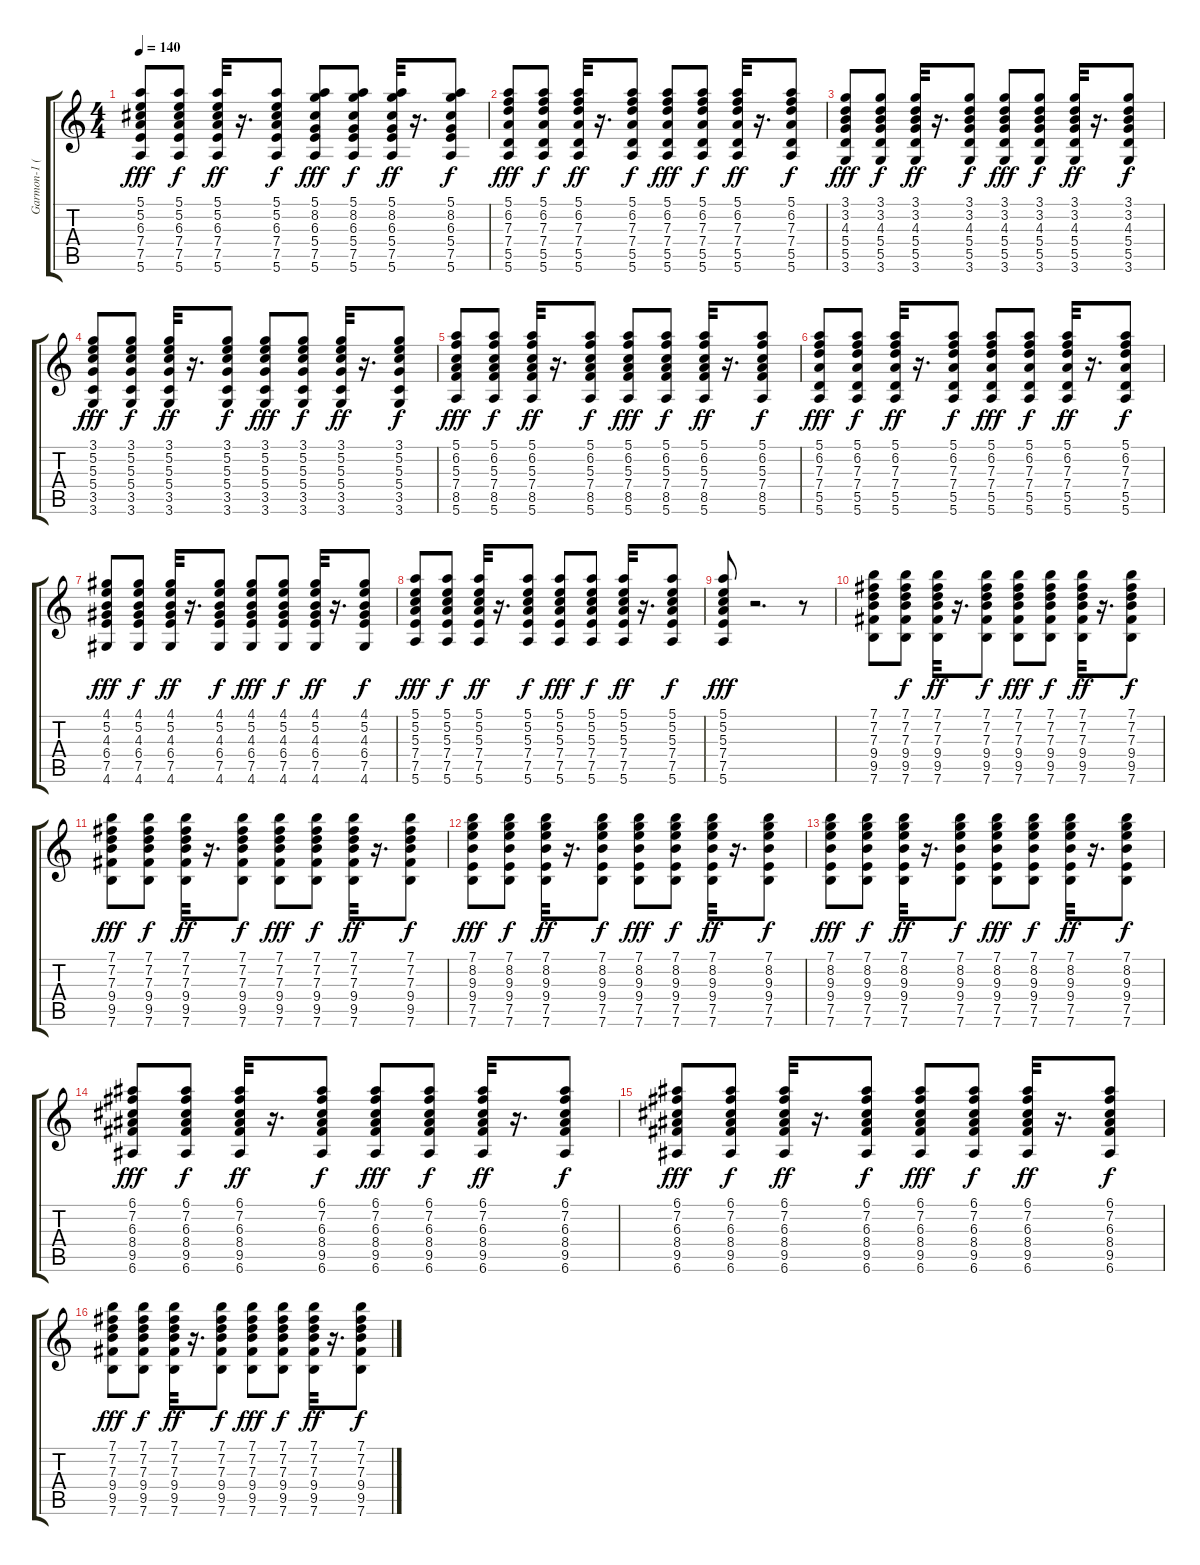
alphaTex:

\track ("Garmon-1 (R-Guitar)" "Garmon-1 (") {instrument acousticguitarsteel}
\staff {score tabs}
\tuning (E4 B3 G3 D3 A2 E2) {hide}
\ts (4 4)
\tempo 140
\clef g2
\ks c
(5.1 5.2 6.3 7.4 7.5 5.6).8{dy fff} (5.1 5.2 6.3 7.4 7.5 5.6).8{dy f} (5.1 5.2 6.3 7.4 7.5 5.6).32{dy ff} r.16{d} (5.1 5.2 6.3 7.4 7.5 5.6).8{dy f} (5.1 8.2 6.3 5.4 7.5 5.6).8{dy fff} (5.1 8.2 6.3 5.4 7.5 5.6).8{dy f} (5.1 8.2 6.3 5.4 7.5 5.6).32{dy ff} r.16{d} (5.1 8.2 6.3 5.4 7.5 5.6).8{dy f} |
(5.1 6.2 7.3 7.4 5.5 5.6).8{dy fff} (5.1 6.2 7.3 7.4 5.5 5.6).8{dy f} (5.1 6.2 7.3 7.4 5.5 5.6).32{dy ff} r.16{d} (5.1 6.2 7.3 7.4 5.5 5.6).8{dy f} (5.1 6.2 7.3 7.4 5.5 5.6).8{dy fff} (5.1 6.2 7.3 7.4 5.5 5.6).8{dy f} (5.1 6.2 7.3 7.4 5.5 5.6).32{dy ff} r.16{d} (5.1 6.2 7.3 7.4 5.5 5.6).8{dy f} |
(3.1 3.2 4.3 5.4 5.5 3.6).8{dy fff} (3.1 3.2 4.3 5.4 5.5 3.6).8{dy f} (3.1 3.2 4.3 5.4 5.5 3.6).32{dy ff} r.16{d} (3.1 3.2 4.3 5.4 5.5 3.6).8{dy f} (3.1 3.2 4.3 5.4 5.5 3.6).8{dy fff} (3.1 3.2 4.3 5.4 5.5 3.6).8{dy f} (3.1 3.2 4.3 5.4 5.5 3.6).32{dy ff} r.16{d} (3.1 3.2 4.3 5.4 5.5 3.6).8{dy f} |
(3.1 5.2 5.3 5.4 3.5 3.6).8{dy fff} (3.1 5.2 5.3 5.4 3.5 3.6).8{dy f} (3.1 5.2 5.3 5.4 3.5 3.6).32{dy ff} r.16{d} (3.1 5.2 5.3 5.4 3.5 3.6).8{dy f} (3.1 5.2 5.3 5.4 3.5 3.6).8{dy fff} (3.1 5.2 5.3 5.4 3.5 3.6).8{dy f} (3.1 5.2 5.3 5.4 3.5 3.6).32{dy ff} r.16{d} (3.1 5.2 5.3 5.4 3.5 3.6).8{dy f} |
(5.1 6.2 5.3 7.4 8.5 5.6).8{dy fff} (5.1 6.2 5.3 7.4 8.5 5.6).8{dy f} (5.1 6.2 5.3 7.4 8.5 5.6).32{dy ff} r.16{d} (5.1 6.2 5.3 7.4 8.5 5.6).8{dy f} (5.1 6.2 5.3 7.4 8.5 5.6).8{dy fff} (5.1 6.2 5.3 7.4 8.5 5.6).8{dy f} (5.1 6.2 5.3 7.4 8.5 5.6).32{dy ff} r.16{d} (5.1 6.2 5.3 7.4 8.5 5.6).8{dy f} |
(5.1 6.2 7.3 7.4 5.5 5.6).8{dy fff} (5.1 6.2 7.3 7.4 5.5 5.6).8{dy f} (5.1 6.2 7.3 7.4 5.5 5.6).32{dy ff} r.16{d} (5.1 6.2 7.3 7.4 5.5 5.6).8{dy f} (5.1 6.2 7.3 7.4 5.5 5.6).8{dy fff} (5.1 6.2 7.3 7.4 5.5 5.6).8{dy f} (5.1 6.2 7.3 7.4 5.5 5.6).32{dy ff} r.16{d} (5.1 6.2 7.3 7.4 5.5 5.6).8{dy f} |
(4.1 5.2 4.3 6.4 7.5 4.6).8{dy fff} (4.1 5.2 4.3 6.4 7.5 4.6).8{dy f} (4.1 5.2 4.3 6.4 7.5 4.6).32{dy ff} r.16{d} (4.1 5.2 4.3 6.4 7.5 4.6).8{dy f} (4.1 5.2 4.3 6.4 7.5 4.6).8{dy fff} (4.1 5.2 4.3 6.4 7.5 4.6).8{dy f} (4.1 5.2 4.3 6.4 7.5 4.6).32{dy ff} r.16{d} (4.1 5.2 4.3 6.4 7.5 4.6).8{dy f} |
(5.1 5.2 5.3 7.4 7.5 5.6).8{dy fff} (5.1 5.2 5.3 7.4 7.5 5.6).8{dy f} (5.1 5.2 5.3 7.4 7.5 5.6).32{dy ff} r.16{d} (5.1 5.2 5.3 7.4 7.5 5.6).8{dy f} (5.1 5.2 5.3 7.4 7.5 5.6).8{dy fff} (5.1 5.2 5.3 7.4 7.5 5.6).8{dy f} (5.1 5.2 5.3 7.4 7.5 5.6).32{dy ff} r.16{d} (5.1 5.2 5.3 7.4 7.5 5.6).8{dy f} |
(5.1 5.2 5.3 7.4 7.5 5.6).8{dy fff} r.2{d} r.8 |
(7.1 7.2 7.3 9.4 9.5 7.6).8 (7.1 7.2 7.3 9.4 9.5 7.6).8{dy f} (7.1 7.2 7.3 9.4 9.5 7.6).32{dy ff} r.16{d} (7.1 7.2 7.3 9.4 9.5 7.6).8{dy f} (7.1 7.2 7.3 9.4 9.5 7.6).8{dy fff} (7.1 7.2 7.3 9.4 9.5 7.6).8{dy f} (7.1 7.2 7.3 9.4 9.5 7.6).32{dy ff} r.16{d} (7.1 7.2 7.3 9.4 9.5 7.6).8{dy f} |
(7.1 7.2 7.3 9.4 9.5 7.6).8{dy fff} (7.1 7.2 7.3 9.4 9.5 7.6).8{dy f} (7.1 7.2 7.3 9.4 9.5 7.6).32{dy ff} r.16{d} (7.1 7.2 7.3 9.4 9.5 7.6).8{dy f} (7.1 7.2 7.3 9.4 9.5 7.6).8{dy fff} (7.1 7.2 7.3 9.4 9.5 7.6).8{dy f} (7.1 7.2 7.3 9.4 9.5 7.6).32{dy ff} r.16{d} (7.1 7.2 7.3 9.4 9.5 7.6).8{dy f} |
(7.1 8.2 9.3 9.4 7.5 7.6).8{dy fff} (7.1 8.2 9.3 9.4 7.5 7.6).8{dy f} (7.1 8.2 9.3 9.4 7.5 7.6).32{dy ff} r.16{d} (7.1 8.2 9.3 9.4 7.5 7.6).8{dy f} (7.1 8.2 9.3 9.4 7.5 7.6).8{dy fff} (7.1 8.2 9.3 9.4 7.5 7.6).8{dy f} (7.1 8.2 9.3 9.4 7.5 7.6).32{dy ff} r.16{d} (7.1 8.2 9.3 9.4 7.5 7.6).8{dy f} |
(7.1 8.2 9.3 9.4 7.5 7.6).8{dy fff} (7.1 8.2 9.3 9.4 7.5 7.6).8{dy f} (7.1 8.2 9.3 9.4 7.5 7.6).32{dy ff} r.16{d} (7.1 8.2 9.3 9.4 7.5 7.6).8{dy f} (7.1 8.2 9.3 9.4 7.5 7.6).8{dy fff} (7.1 8.2 9.3 9.4 7.5 7.6).8{dy f} (7.1 8.2 9.3 9.4 7.5 7.6).32{dy ff} r.16{d} (7.1 8.2 9.3 9.4 7.5 7.6).8{dy f} |
(6.1 7.2 6.3 8.4 9.5 6.6).8{dy fff} (6.1 7.2 6.3 8.4 9.5 6.6).8{dy f} (6.1 7.2 6.3 8.4 9.5 6.6).32{dy ff} r.16{d} (6.1 7.2 6.3 8.4 9.5 6.6).8{dy f} (6.1 7.2 6.3 8.4 9.5 6.6).8{dy fff} (6.1 7.2 6.3 8.4 9.5 6.6).8{dy f} (6.1 7.2 6.3 8.4 9.5 6.6).32{dy ff} r.16{d} (6.1 7.2 6.3 8.4 9.5 6.6).8{dy f} |
(6.1 7.2 6.3 8.4 9.5 6.6).8{dy fff} (6.1 7.2 6.3 8.4 9.5 6.6).8{dy f} (6.1 7.2 6.3 8.4 9.5 6.6).32{dy ff} r.16{d} (6.1 7.2 6.3 8.4 9.5 6.6).8{dy f} (6.1 7.2 6.3 8.4 9.5 6.6).8{dy fff} (6.1 7.2 6.3 8.4 9.5 6.6).8{dy f} (6.1 7.2 6.3 8.4 9.5 6.6).32{dy ff} r.16{d} (6.1 7.2 6.3 8.4 9.5 6.6).8{dy f} |
(7.1 7.2 7.3 9.4 9.5 7.6).8{dy fff} (7.1 7.2 7.3 9.4 9.5 7.6).8{dy f} (7.1 7.2 7.3 9.4 9.5 7.6).32{dy ff} r.16{d} (7.1 7.2 7.3 9.4 9.5 7.6).8{dy f} (7.1 7.2 7.3 9.4 9.5 7.6).8{dy fff} (7.1 7.2 7.3 9.4 9.5 7.6).8{dy f} (7.1 7.2 7.3 9.4 9.5 7.6).32{dy ff} r.16{d} (7.1 7.2 7.3 9.4 9.5 7.6).8{dy f}
